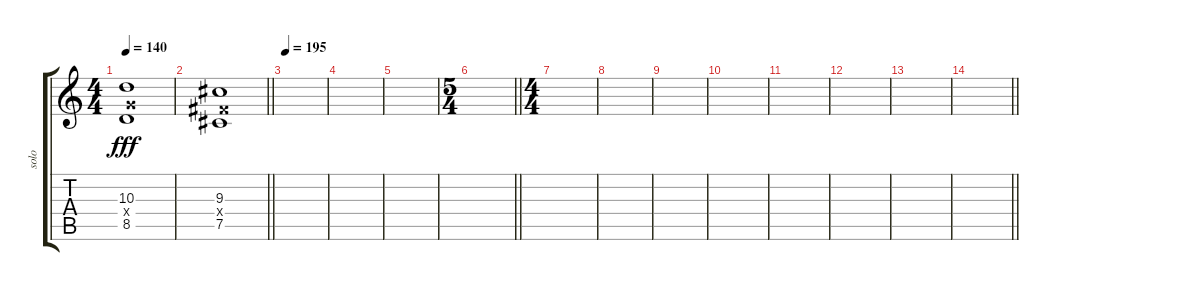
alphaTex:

\track ("solo" "solo") {instrument distortionguitar}
\staff {score tabs}
\tuning (Db4 Ab3 E3 B2 Gb2 B1) {hide}
\ts (4 4)
\tempo 140
\clef g2
\ks c
(10.3 8.4{x} 8.5).1{dy fff} |
\barLineRight lightlight
(9.3 7.4{x} 7.5).1 |
\section ("" "")
\tempo 195
|
|
|
\ts (5 4)
\barLineRight lightlight
|
\ts (4 4)
\section ("" "")
|
|
|
|
|
|
|
\barLineRight lightlight
